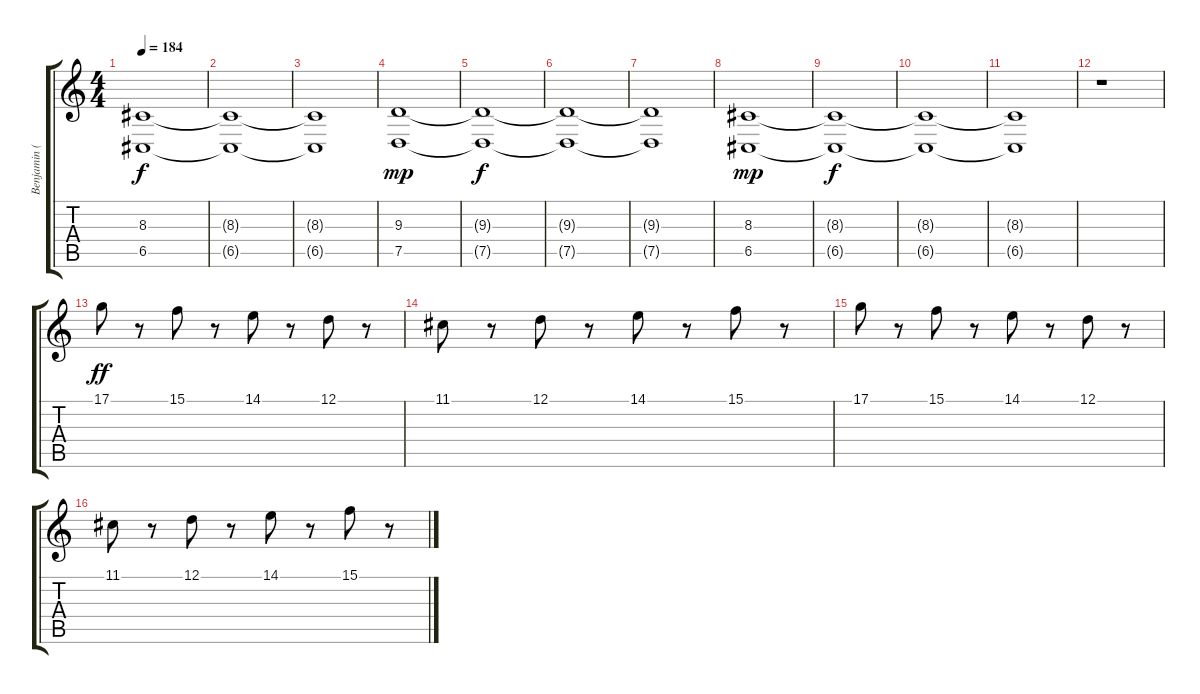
\track ("Benjamin (KeybMid)" "Benjamin (") {instrument churchorgan}
\staff {score tabs}
\tuning (D4 A3 F3 C3 G2 D2) {hide}
\ts (4 4)
\tempo 184
\clef g2
\ks c
(8.3{t} 6.5{t}).1{dy f} |
(8.3{t} 6.5{t}).1 |
(8.3{t} 6.5{t}).1 |
(9.3 7.5).1{dy mp} |
(9.3{t} 7.5{t}).1{dy f} |
(9.3{t} 7.5{t}).1 |
(9.3{t} 7.5{t}).1 |
(8.3 6.5).1{dy mp} |
(8.3{t} 6.5{t}).1{dy f} |
(8.3{t} 6.5{t}).1 |
(8.3{t} 6.5{t}).1 |
r.1 |
17.1.8{dy ff} r.8 15.1.8 r.8 14.1.8 r.8 12.1.8 r.8 |
11.1.8 r.8 12.1.8 r.8 14.1.8 r.8 15.1.8 r.8 |
17.1.8 r.8 15.1.8 r.8 14.1.8 r.8 12.1.8 r.8 |
11.1.8 r.8 12.1.8 r.8 14.1.8 r.8 15.1.8 r.8
